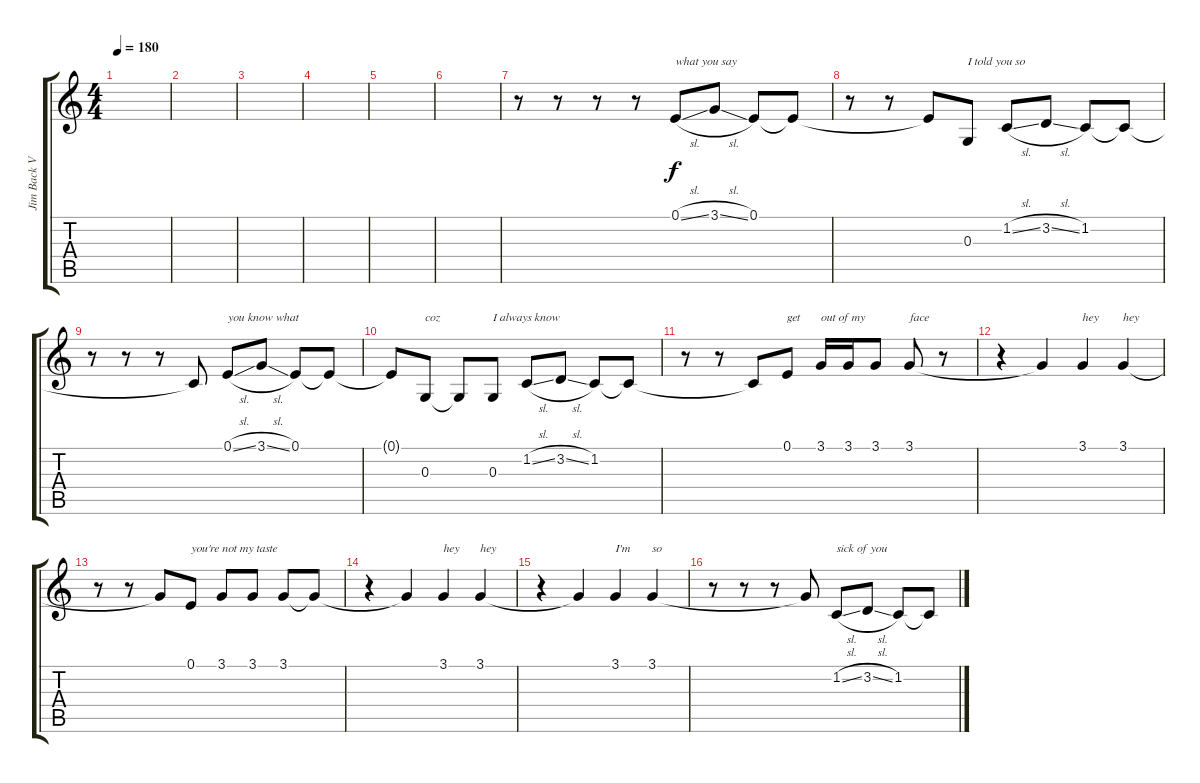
\track ("Jim Back Vocals" "Jim Back V") {instrument englishhorn}
\staff {score tabs}
\tuning (E4 B3 G3 D3 A2 E2) {hide}
\ts (4 4)
\tempo 180
\clef g2
\ks c
|
|
|
|
|
|
r.8 r.8 r.8 r.8 0.1{sl}.8{txt "what you say"} 3.1{sl}.8 0.1.8 0.1{t}.8 |
r.8 r.8 0.1{t}.8 0.3.8{txt "I told you so"} 1.2{sl}.8 3.2{sl}.8 1.2.8 1.2{t}.8 |
r.8 r.8 r.8 1.2{t}.8 0.1{sl}.8{txt "you know what"} 3.1{sl}.8 0.1.8 0.1{t}.8 |
0.1{t}.8 0.3.8{txt "coz"} 0.3{t}.8 0.3.8{txt "I always know"} 1.2{sl}.8 3.2{sl}.8 1.2.8 1.2{t}.8 |
r.8 r.8 1.2{t}.8 0.1.8{txt "get"} 3.1.16{txt "out of my"} 3.1.16 3.1.8 3.1.8{txt "face"} r.8 |
r.4 3.1{t}.4 3.1.4{txt "hey"} 3.1.4{txt "hey"} |
r.8 r.8 3.1{t}.8 0.1.8{txt "you're not my taste"} 3.1.8 3.1.8 3.1.8 3.1{t}.8 |
r.4 3.1{t}.4 3.1.4{txt "hey"} 3.1.4{txt "hey"} |
r.4 3.1{t}.4 3.1.4{txt "I'm"} 3.1.4{txt "so"} |
r.8 r.8 r.8 3.1{t}.8 1.2{sl}.8{txt "sick of you"} 3.2{sl}.8 1.2.8 1.2{t}.8
